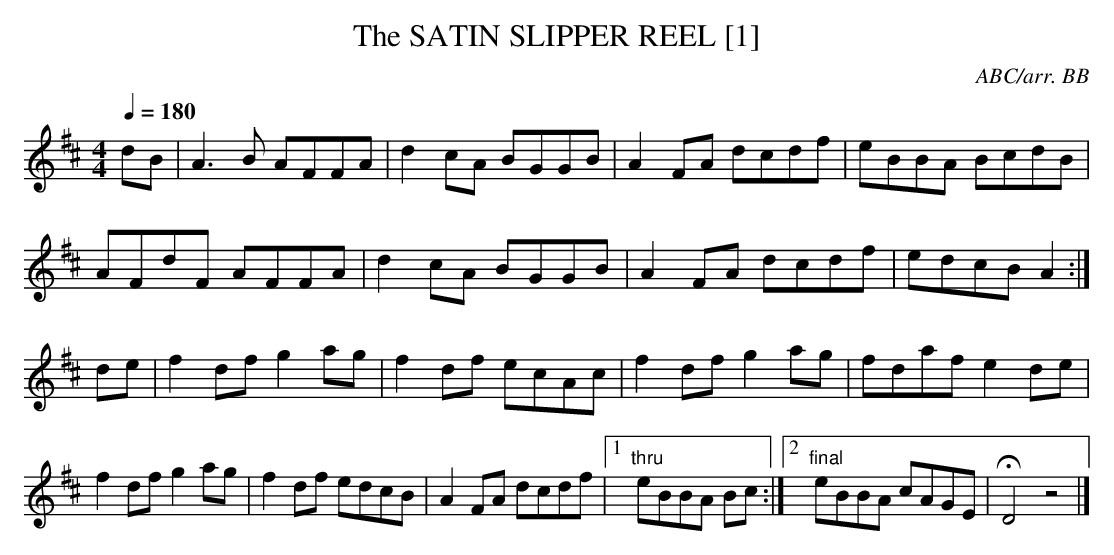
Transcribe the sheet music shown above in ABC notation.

X:1
T:SATIN SLIPPER REEL [1], The
C:ABC/arr. BB
Q:1/4=180
M:4/4
K:D
dB|A3B AFFA|d2cA BGGB|A2FA dcdf|eBBA BcdB|
AFdF AFFA|d2cA BGGB|A2FA dcdf|edcB A2:|
de|f2 df g2 ag|f2 df ecAc|f2 df g2 ag|fdaf e2 de|
f2 df g2 ag|f2 df edcB|A2FA dcdf|1 "thru"eBBA Bc:|\
[2 "final"eBBA cAGE|HD4z4|]
